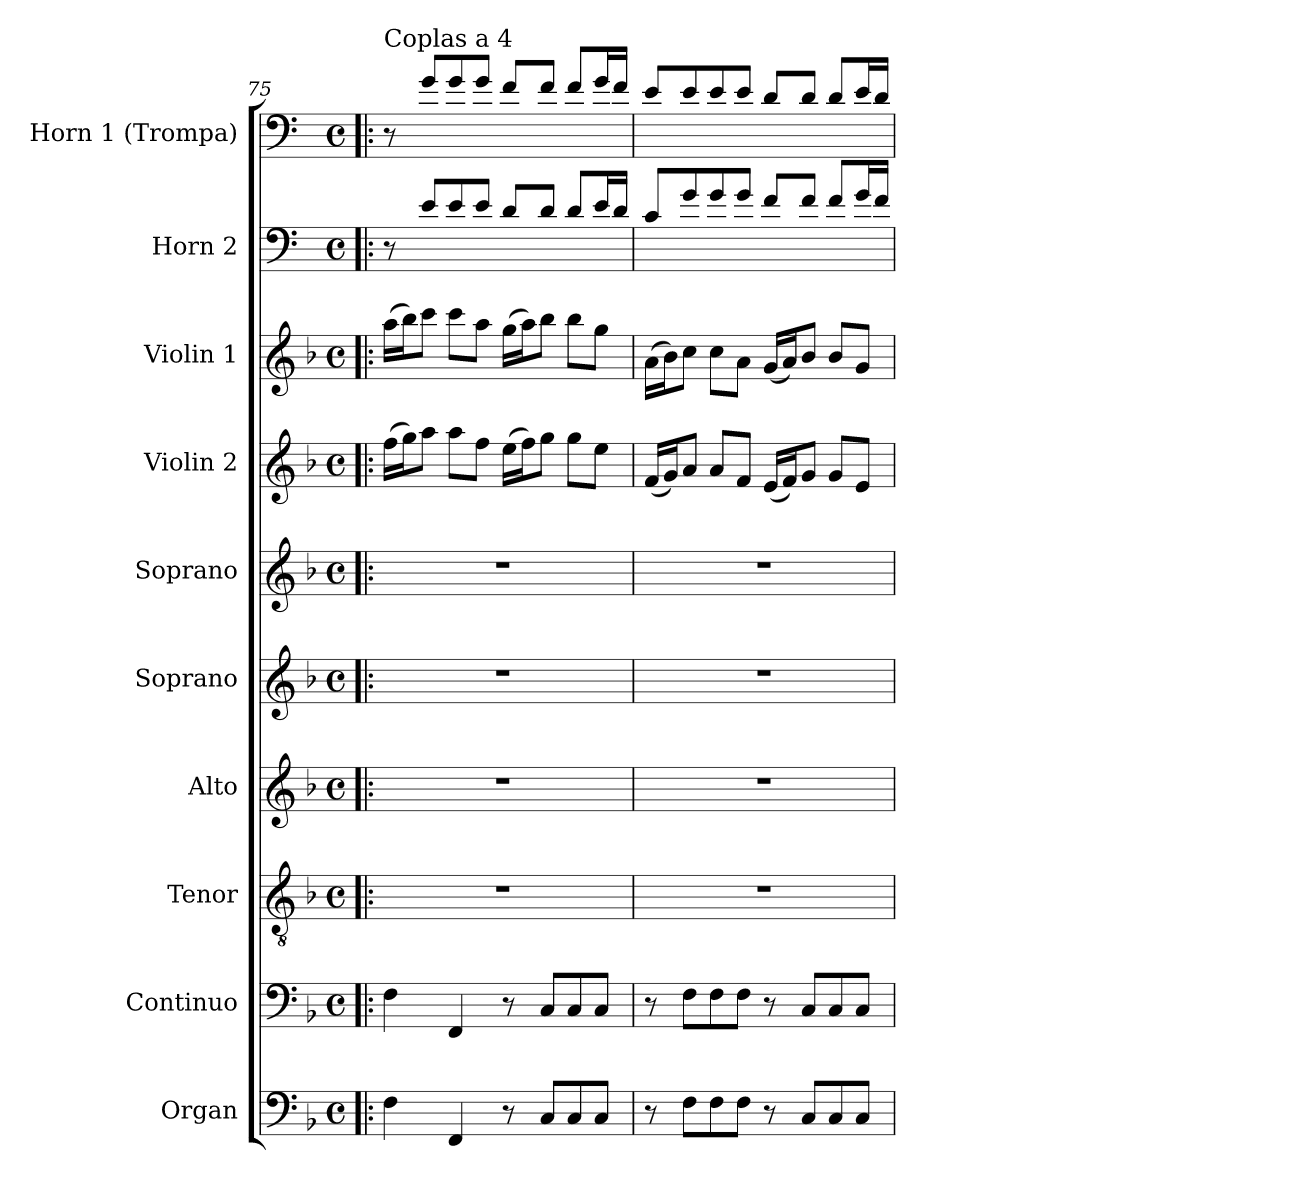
**kern	**kern	**kern	**kern	**kern	**kern	**kern	**kern	**kern	**kern
*part10	*part9	*part8	*part7	*part6	*part5	*part4	*part3	*part2	*part1
*staff10	*staff9	*staff8	*staff7	*staff6	*staff5	*staff4	*staff3	*staff2	*staff1
*I"Organ	*I"Continuo	*I"Tenor	*I"Alto	*I"Soprano	*I"Soprano	*I"Violin 2	*I"Violin 1	*I"Horn  2	*I"Horn  1 (Trompa)
*I'Org.	*I'Cont.	*I'T.	*I'A.	*I'S.	*I'S.	*I'Vln. 2	*I'Vln. 1	*I'Hn.	*I'Hn.
!!LO:PB:g=z
*clefF4	*clefF4	*clefGv2	*clefG2	*clefG2	*clefG2	*clefG2	*clefG2	*clefF4	*clefF4
*	*	*ITrd7c12	*	*	*	*	*	*ITrd4c7	*ITrd4c7
*k[b-]	*k[b-]	*k[b-]	*k[b-]	*k[b-]	*k[b-]	*k[b-]	*k[b-]	*k[b-]	*k[b-]
*F:	*F:	*F:	*F:	*F:	*F:	*F:	*F:	*F:	*F:
*M4/4	*M4/4	*M4/4	*M4/4	*M4/4	*M4/4	*M4/4	*M4/4	*M4/4	*M4/4
*met(c)	*met(c)	*met(c)	*met(c)	*met(c)	*met(c)	*met(c)	*met(c)	*met(c)	*met(c)
=75!|:	=75!|:	=75!|:	=75!|:	=75!|:	=75!|:	=75!|:	=75!|:	=75!|:	=75!|:
!	!	!	!	!	!	!	!	!	!LO:TX:a:t=Coplas a 4
4Fi\	4Fi\	1r	1r	1r	1r	(16ffi\LL	(16aai\LL	8r	8r
.	.	.	.	.	.	16ggi\J)	16bb-i\J)	.	.
.	.	.	.	.	.	8aai\J	8ccci\J	8Ai/L	8ci/L
4FFi/	4FFi/	.	.	.	.	8aai\L	8ccci\L	8Ai/	8ci/
.	.	.	.	.	.	8ffi\J	8aai\J	8Ai/J	8ci/J
8r	8r	.	.	.	.	(16eei\LL	(16ggi\LL	8Gi/L	8B-i/L
.	.	.	.	.	.	16ffi\J)	16aai\J)	.	.
8Ci/L	8Ci/L	.	.	.	.	8ggi\J	8bb-i\J	8Gi/J	8B-i/J
8Ci/	8Ci/	.	.	.	.	8ggi\L	8bb-i\L	8Gi/L	8B-i/L
8Ci/J	8Ci/J	.	.	.	.	8eei\J	8ggi\J	16Ai/L	16ci/L
.	.	.	.	.	.	.	.	16Gi/JJ	16B-i/JJ
=76	=76	=76	=76	=76	=76	=76	=76	=76	=76
8r	8r	1r	1r	1r	1r	(16fi/LL	(16ai\LL	8Fi/L	8Ai/L
.	.	.	.	.	.	16gi/J)	16b-i\J)	.	.
8Fi\L	8Fi\L	.	.	.	.	8ai/J	8cci\J	8ci/	8Ai/
8Fi\	8Fi\	.	.	.	.	8ai/L	8cci\L	8ci/	8Ai/
8Fi\J	8Fi\J	.	.	.	.	8fi/J	8ai\J	8ci/J	8Ai/J
8r	8r	.	.	.	.	(16ei/LL	(16gi/LL	8B-i/L	8Gi/L
.	.	.	.	.	.	16fi/J)	16ai/J)	.	.
8Ci/L	8Ci/L	.	.	.	.	8gi/J	8b-i/J	8B-i/J	8Gi/J
8Ci/	8Ci/	.	.	.	.	8gi/L	8b-i/L	8B-i/L	8Gi/L
8Ci/J	8Ci/J	.	.	.	.	8ei/J	8gi/J	16ci/L	16Ai/L
.	.	.	.	.	.	.	.	16B-i/JJ	16Gi/JJ
=	=	=	=	=	=	=	=	=	=
*-	*-	*-	*-	*-	*-	*-	*-	*-	*-
